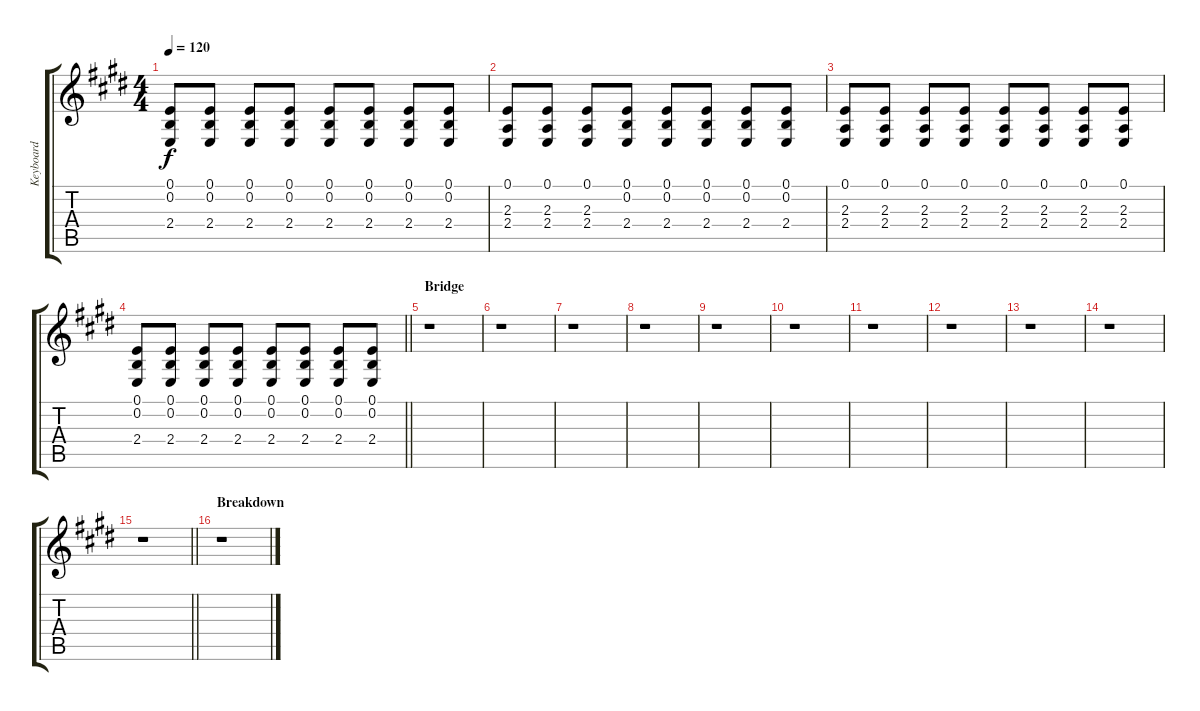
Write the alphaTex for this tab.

\track ("Keyboard" "Keyboard") {instrument lead2sawtooth}
\staff {score tabs}
\tuning (E4 B3 G3 D3 A2 E2) {hide}
\ts (4 4)
\tempo 120
\clef g2
\ks e
(0.1 0.2 2.4).8{dy f} (0.1 0.2 2.4).8 (0.1 0.2 2.4).8 (0.1 0.2 2.4).8 (0.1 0.2 2.4).8 (0.1 0.2 2.4).8 (0.1 0.2 2.4).8 (0.1 0.2 2.4).8 |
(0.1 2.3 2.4).8 (0.1 2.3 2.4).8 (0.1 2.3 2.4).8 (0.1 0.2 2.4).8 (0.1 0.2 2.4).8 (0.1 0.2 2.4).8 (0.1 0.2 2.4).8 (0.1 0.2 2.4).8 |
(0.1 2.3 2.4).8 (0.1 2.3 2.4).8 (0.1 2.3 2.4).8 (0.1 2.3 2.4).8 (0.1 2.3 2.4).8 (0.1 2.3 2.4).8 (0.1 2.3 2.4).8 (0.1 2.3 2.4).8 |
\barLineRight lightlight
(0.1 0.2 2.4).8 (0.1 0.2 2.4).8 (0.1 0.2 2.4).8 (0.1 0.2 2.4).8 (0.1 0.2 2.4).8 (0.1 0.2 2.4).8 (0.1 0.2 2.4).8 (0.1 0.2 2.4).8 |
\section ("" "Bridge")
r.1 |
r.1 |
r.1 |
r.1 |
r.1 |
r.1 |
r.1 |
r.1 |
r.1 |
r.1 |
\barLineRight lightlight
r.1 |
\section ("" "Breakdown")
r.1
